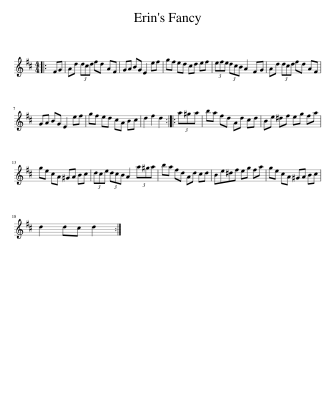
X:1
L:1/8
M:4/4
I:linebreak $
K:D
V:1 treble
V:1
|: FG | Ad (3dcd fd AF | GA BG E2 ef | gf ed cd ef | (3efe (3dcB A2 FG | %5
 Ad (3dcd fd AF |$ GA BG E2 ef | gf ed cA Bc | d2 f2 d2 :: (3a^ga | %10
 ba fd Ad cd | Be ^df eg fa |$ ge cA ^GA Bc | (3dce (3dcB A2 (3a^ga | ba fd Ad cd | %15
 Be^df eg fa | ge cA ^GA Bc |$ d2 dc d2 :| %18
